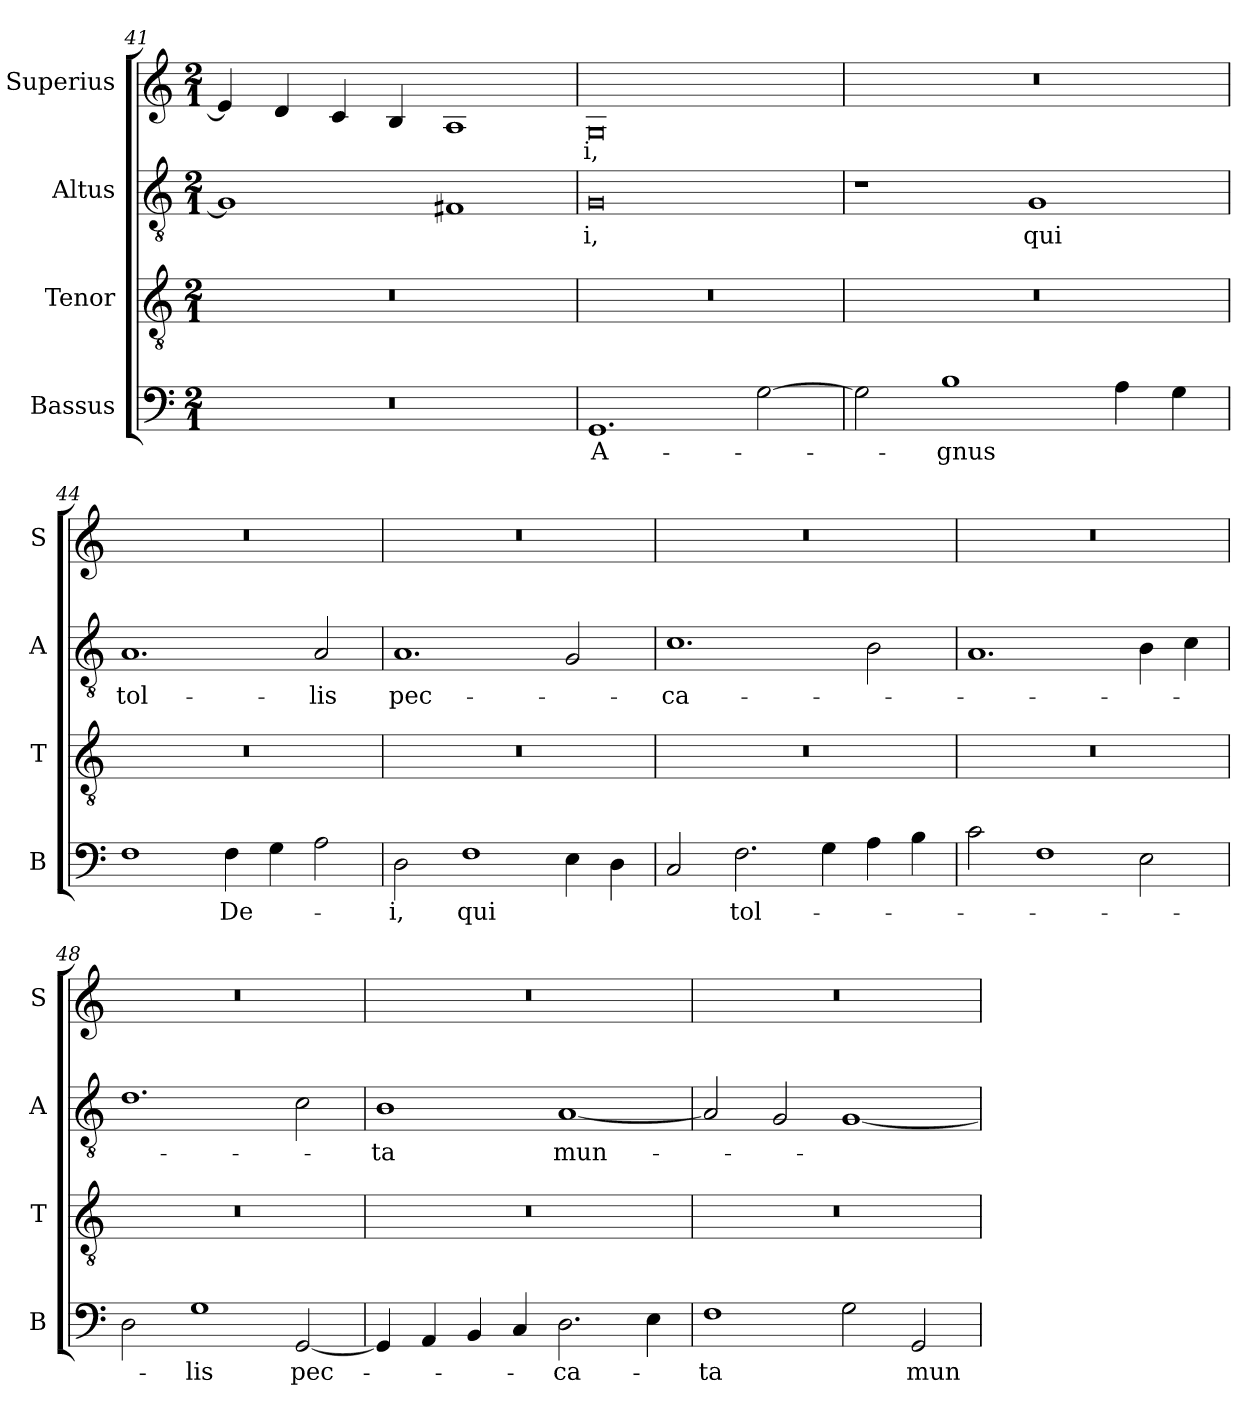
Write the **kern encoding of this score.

**kern	**text	**kern	**kern	**text	**kern	**text
*part4	*part4	*part3	*part2	*part2	*part1	*part1
*staff4	*staff4	*staff3	*staff2	*staff2	*staff1	*staff1
*I"Bassus	*	*I"Tenor	*I"Altus	*	*I"Superius	*
*I'B	*	*I'T	*I'A	*	*I'S	*
*clefF4	*	*clefGv2	*clefGv2	*	*clefG2	*
*k[]	*	*k[]	*k[]	*	*k[]	*
*M2/1	*	*M2/1	*M2/1	*	*M2/1	*
=41	=41	=41	=41	=41	=41	=41
0r	.	0r	1G]	.	4e]	.
.	.	.	.	.	4d	.
.	.	.	.	.	4c	.
.	.	.	.	.	4B	.
.	.	.	1F#X	.	1A	.
=42	=42	=42	=42	=42	=42	=42
1.GG	A-	0r	0G	-i,	0G	-i,
[2G	.	.	.	.	.	.
=43	=43	=43	=43	=43	=43	=43
2G]	.	0r	1r	.	0r	.
1B	-gnus	.	.	.	.	.
.	.	.	1G	qui	.	.
4A	.	.	.	.	.	.
4G	.	.	.	.	.	.
=44	=44	=44	=44	=44	=44	=44
1F	.	0r	1.A	tol-	0r	.
4F	De-	.	.	.	.	.
4G	.	.	.	.	.	.
2A	.	.	2A	-lis	.	.
=45	=45	=45	=45	=45	=45	=45
2D	-i,	0r	1.A	pec-	0r	.
1F	qui	.	.	.	.	.
4E	.	.	2G	.	.	.
4D	.	.	.	.	.	.
=46	=46	=46	=46	=46	=46	=46
2C	.	0r	1.c	-ca-	0r	.
2.F	tol-	.	.	.	.	.
4G	.	.	.	.	.	.
4A	.	.	2B	.	.	.
4B	.	.	.	.	.	.
=47	=47	=47	=47	=47	=47	=47
2c	.	0r	1.A	.	0r	.
1F	.	.	.	.	.	.
2E	.	.	4B	.	.	.
.	.	.	4c	.	.	.
=48	=48	=48	=48	=48	=48	=48
2D	.	0r	1.d	.	0r	.
1G	-lis	.	.	.	.	.
!	!LO:LY:i	!	!	!	!	!
[2GG	pec-	.	2c	.	.	.
=49	=49	=49	=49	=49	=49	=49
4GG]	.	0r	1B	-ta	0r	.
4AA	.	.	.	.	.	.
4BB	.	.	.	.	.	.
4C	.	.	.	.	.	.
!	!LO:LY:i	!	!	!LO:LY:i	!	!
2.D	-ca-	.	[1A	mun-	.	.
4E	.	.	.	.	.	.
=50	=50	=50	=50	=50	=50	=50
!	!LO:LY:i	!	!	!	!	!
1F	-ta	0r	2A]	.	0r	.
.	.	.	2G	.	.	.
2G	.	.	[1G	.	.	.
!	!LO:LY:i	!	!	!	!	!
2GG	mun-	.	.	.	.	.
=	=	=	=	=	=	=
*-	*-	*-	*-	*-	*-	*-
